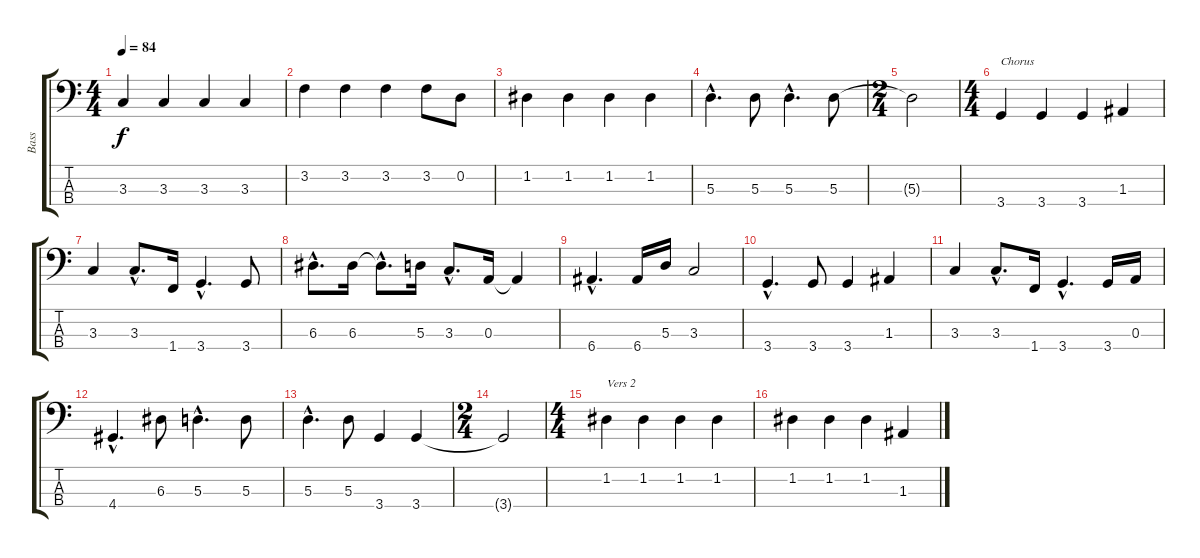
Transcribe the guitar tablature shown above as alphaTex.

\track ("Bass" "Bass") {instrument fretlessbass}
\staff {score tabs}
\tuning (G2 D2 A1 E1) {hide}
\ts (4 4)
\tempo 84
\clef f4
\ks c
3.3.4{dy f} 3.3.4 3.3.4 3.3.4 |
3.2.4 3.2.4 3.2.4 3.2.8 0.2.8 |
1.2.4 1.2.4 1.2.4 1.2.4 |
5.3{hac}.4{d} 5.3.8 5.3{hac}.4{d} 5.3.8 |
\ts (2 4)
5.3{t}.2 |
\ts (4 4)
3.4.4{txt "Chorus"} 3.4.4 3.4.4 1.3.4 |
3.3.4 3.3{hac}.8{d} 1.4.16 3.4{hac}.4{d} 3.4.8 |
6.3{hac}.8{d} 6.3.16 6.3{hac t}.8{d} 5.3.16 3.3{hac}.8{d} 0.3.16 0.3{t}.4 |
6.4{hac}.4{d} 6.4.16 5.3.16 3.3.2 |
3.4{hac}.4{d} 3.4.8 3.4.4 1.3.4 |
3.3.4 3.3{hac}.8{d} 1.4.16 3.4{hac}.4{d} 3.4.16 0.3.16 |
4.4{hac}.4{d} 6.3.8 5.3{hac}.4{d} 5.3.8 |
5.3{hac}.4{d} 5.3.8 3.4.4 3.4.4 |
\ts (2 4)
3.4{t}.2 |
\ts (4 4)
1.2.4{txt "Vers 2"} 1.2.4 1.2.4 1.2.4 |
1.2.4 1.2.4 1.2.4 1.3.4
